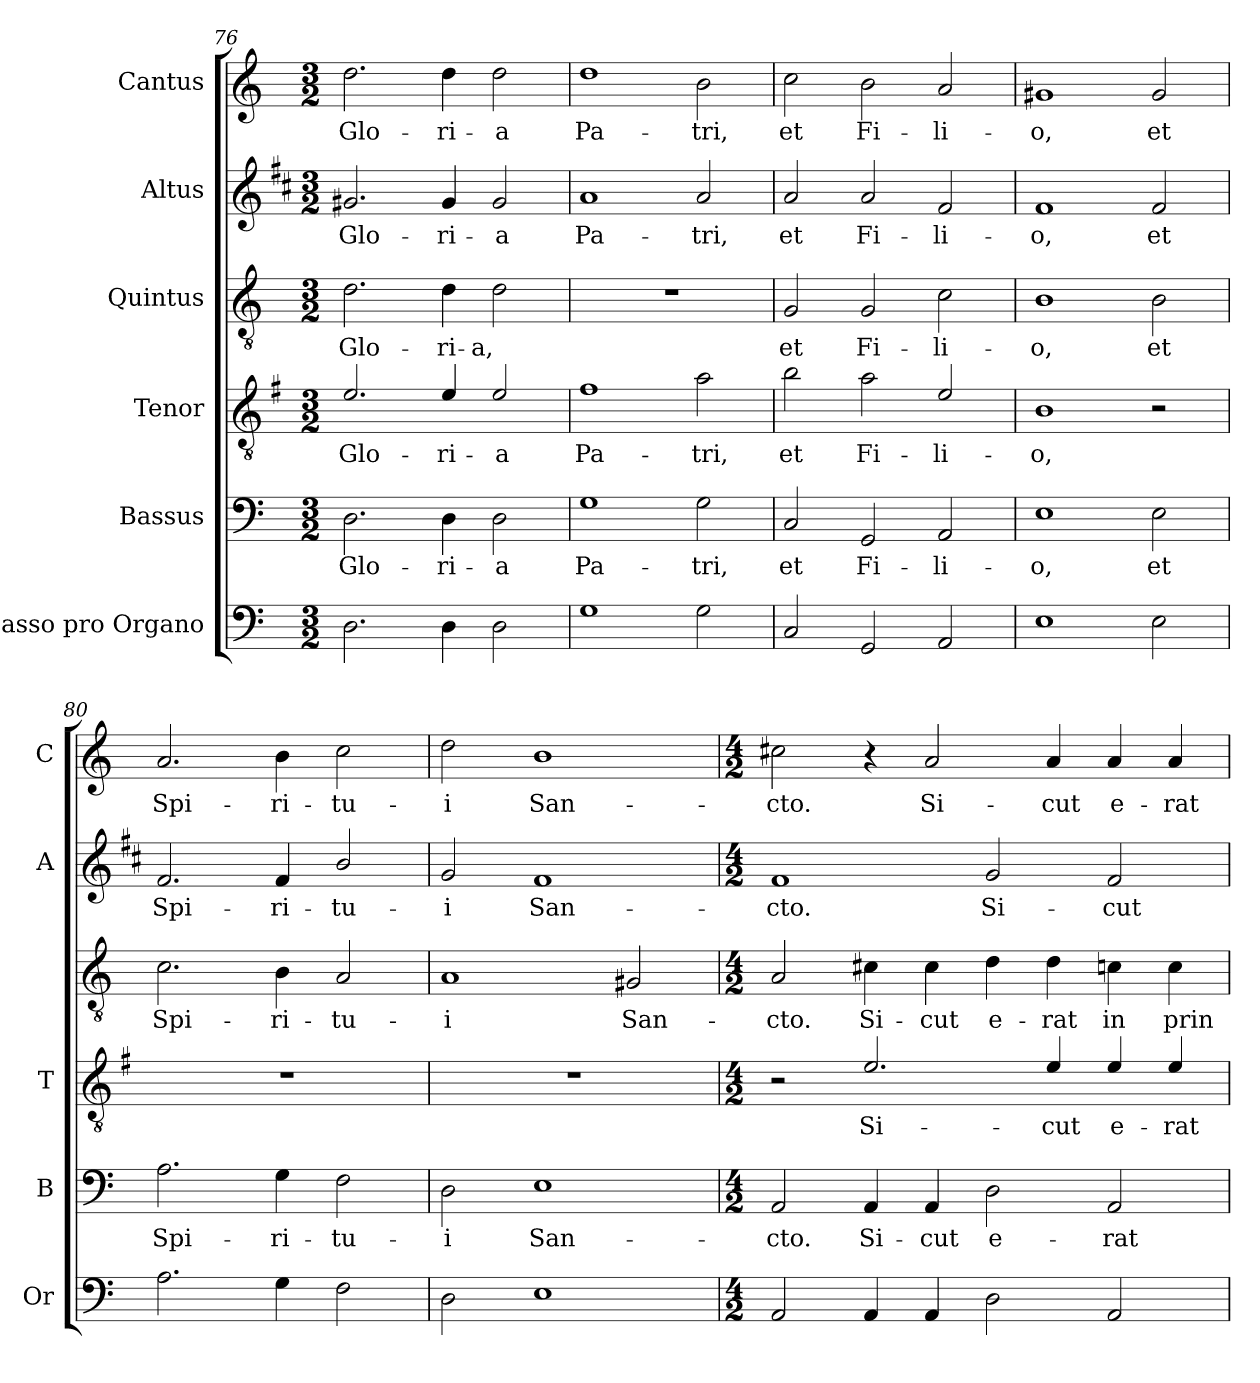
**kern	**kern	**text	**kern	**text	**kern	**text	**kern	**text	**kern	**text
*part6	*part5	*part5	*part4	*part4	*part3	*part3	*part2	*part2	*part1	*part1
*staff6	*staff5	*staff5	*staff4	*staff4	*staff3	*staff3	*staff2	*staff2	*staff1	*staff1
*I"Basso pro Organo	*I"Bassus	*	*I"Tenor	*	*I"Quintus	*	*I"Altus	*	*I"Cantus	*
*I'Or	*I'B	*	*I'T	*	*	*	*I'A	*	*I'C	*
*clefF4	*clefF4	*	*clefGv2	*	*clefGv2	*	*clefG2	*	*clefG2	*
*	*	*	*ITrd4c7	*	*	*	*ITrd1c2	*	*	*
*k[]	*k[]	*	*k[]	*	*k[]	*	*k[]	*	*k[]	*
*C:	*C:	*	*C:	*	*C:	*	*C:	*	*C:	*
*M3/2	*M3/2	*	*M3/2	*	*M3/2	*	*M3/2	*	*M3/2	*
=76	=76	=76	=76	=76	=76	=76	=76	=76	=76	=76
!	!	!LO:LY:b	!	!LO:LY:b	!	!LO:LY:b	!	!LO:LY:b	!	!LO:LY:b
2.D\	2.D\	Glo-	2.A/	Glo-	2.d\	Glo-	2.f#X/	Glo-	2.dd\	Glo-
!	!	!LO:LY:b	!	!LO:LY:b	!	!LO:LY:b	!	!LO:LY:b	!	!LO:LY:b
4D\	4D\	-ri-	4A/	-ri-	4d\	-ri-	4f#/	-ri-	4dd\	-ri-
!	!	!LO:LY:b	!	!LO:LY:b	!	!LO:LY:b	!	!LO:LY:b	!	!LO:LY:b
2D\	2D\	-a	2A/	-a	2d\	-a,	2f#/	-a	2dd\	-a
=77	=77	=77	=77	=77	=77	=77	=77	=77	=77	=77
!	!	!LO:LY:b	!	!LO:LY:b	!	!	!	!LO:LY:b	!	!LO:LY:b
1G	1G	Pa-	1B	Pa-	1.r	.	1g	Pa-	1dd	Pa-
!	!	!LO:LY:b	!	!LO:LY:b	!	!	!	!LO:LY:b	!	!LO:LY:b
2G\	2G\	-tri,	2d\	-tri,	.	.	2g/	-tri,	2b\	-tri,
=78	=78	=78	=78	=78	=78	=78	=78	=78	=78	=78
!	!	!LO:LY:b	!	!LO:LY:b	!	!LO:LY:b	!	!LO:LY:b	!	!LO:LY:b
2C/	2C/	et	2e\	et	2G/	et	2g/	et	2cc\	et
!	!	!LO:LY:b	!	!LO:LY:b	!	!LO:LY:b	!	!LO:LY:b	!	!LO:LY:b
2GG/	2GG/	Fi-	2d\	Fi-	2G/	Fi-	2g/	Fi-	2b\	Fi-
!	!	!LO:LY:b	!	!LO:LY:b	!	!LO:LY:b	!	!LO:LY:b	!	!LO:LY:b
2AA/	2AA/	-li-	2A/	-li-	2c\	-li-	2e/	-li-	2a/	-li-
=79	=79	=79	=79	=79	=79	=79	=79	=79	=79	=79
!	!	!LO:LY:b	!	!LO:LY:b	!	!LO:LY:b	!	!LO:LY:b	!	!LO:LY:b
1E	1E	-o,	1E	-o,	1B	-o,	1e	-o,	1g#X	-o,
!	!	!LO:LY:b	!	!	!	!LO:LY:b	!	!LO:LY:b	!	!LO:LY:b
2E\	2E\	et	2r	.	2B\	et	2e/	et	2g#/	et
!!LO:LB:g=z
=80	=80	=80	=80	=80	=80	=80	=80	=80	=80	=80
!	!	!LO:LY:b	!	!	!	!LO:LY:b	!	!LO:LY:b	!	!LO:LY:b
2.A\	2.A\	Spi-	1.r	.	2.c\	Spi-	2.e/	Spi-	2.a/	Spi-
!	!	!LO:LY:b	!	!	!	!LO:LY:b	!	!LO:LY:b	!	!LO:LY:b
4G\	4G\	-ri-	.	.	4B\	-ri-	4e/	-ri-	4b\	-ri-
!	!	!LO:LY:b	!	!	!	!LO:LY:b	!	!LO:LY:b	!	!LO:LY:b
2F\	2F\	-tu-	.	.	2A/	-tu-	2a/	-tu-	2cc\	-tu-
=81	=81	=81	=81	=81	=81	=81	=81	=81	=81	=81
!	!	!LO:LY:b	!	!	!	!LO:LY:b	!	!LO:LY:b	!	!LO:LY:b
2D\	2D\	-i	1.r	.	1A	-i	2f/	-i	2dd\	-i
!	!	!LO:LY:b	!	!	!	!	!	!LO:LY:b	!	!LO:LY:b
1E	1E	San-	.	.	.	.	1e	San-	1b	San-
!	!	!	!	!	!	!LO:LY:b	!	!	!	!
.	.	.	.	.	2G#X/	San-	.	.	.	.
=82	=82	=82	=82	=82	=82	=82	=82	=82	=82	=82
*M4/2	*M4/2	*	*M4/2	*	*M4/2	*	*M4/2	*	*M4/2	*
!	!	!LO:LY:b	!	!	!	!LO:LY:b	!	!LO:LY:b	!	!LO:LY:b
2AA/	2AA/	-cto.	2r	.	2A/	-cto.	1e	-cto.	2cc#X\	-cto.
!	!	!LO:LY:b	!	!LO:LY:b	!	!LO:LY:b	!	!	!	!
4AA/	4AA/	Si-	2.A/	Si-	4c#X\	Si-	.	.	4r	.
!	!	!LO:LY:b	!	!	!	!LO:LY:b	!	!	!	!LO:LY:b
4AA/	4AA/	-cut	.	.	4c#\	-cut	.	.	2a/	Si-
!	!	!LO:LY:b	!	!	!	!LO:LY:b	!	!LO:LY:b	!	!
2D\	2D\	e-	.	.	4d\	e-	2f/	Si-	.	.
!	!	!	!	!LO:LY:b	!	!LO:LY:b	!	!	!	!LO:LY:b
.	.	.	4A/	-cut	4d\	-rat	.	.	4a/	-cut
!	!	!LO:LY:b	!	!LO:LY:b	!	!LO:LY:b	!	!LO:LY:b	!	!LO:LY:b
2AA/	2AA/	-rat	4A/	e-	4cn\	in	2e/	-cut	4a/	e-
!	!	!	!	!LO:LY:b	!	!LO:LY:b	!	!	!	!LO:LY:b
.	.	.	4A/	-rat	4c\	prin-	.	.	4a/	-rat
=	=	=	=	=	=	=	=	=	=	=
*-	*-	*-	*-	*-	*-	*-	*-	*-	*-	*-
